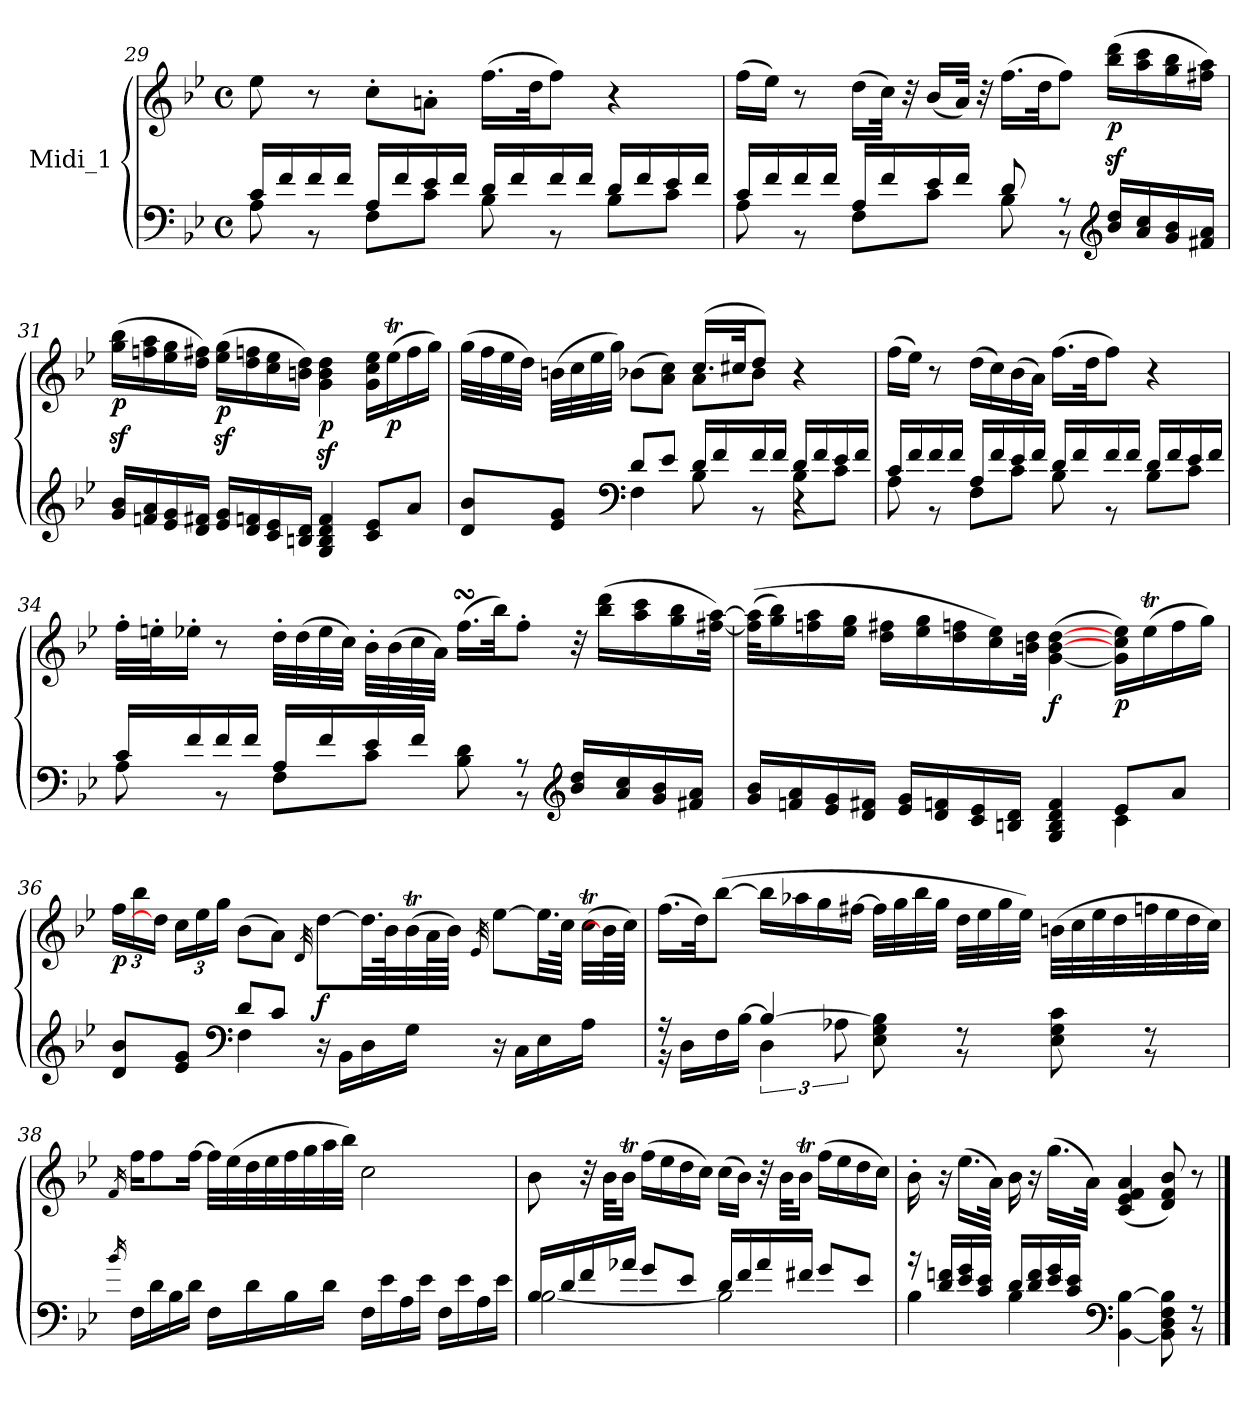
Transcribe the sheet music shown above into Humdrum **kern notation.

**kern	**kern	**dynam
*part1	*part1	*part1
*staff2	*staff1	*staff1/2
*I"Midi_1	*	*
!!LO:LB:g=z
*clefF4	*clefG2	*
*k[b-e-]	*k[b-e-]	*
*B-:	*B-:	*
*M4/4	*M4/4	*
*met(c)	*met(c)	*
=29	=29	=29
*^	*	*
16c/LL	8A\	8ee-i\	.
16f/	.	.	.
16f/	8r	8r	.
16f/JJ	.	.	.
16A/LL	8F\L	8cc'\L	.
16f/	.	.	.
16e-/	8c\J	8ani'\J	.
16f/JJ	.	.	.
16d/LL	8B-\	(>16.ff\LL	.
16f/	.	.	.
.	.	32dd\JK	.
16f/	8r	8ff\J)	.
16f/JJ	.	.	.
16d/LL	8B-\L	4r	.
16f/	.	.	.
16e-/	8c\J	.	.
16f/JJ	.	.	.
=30	=30	=30	=30
16c/LL	8A\	(>16ff\LL	.
16f/	.	16ee-\JJ)	.
16f/	8r	8r	.
16f/JJ	.	.	.
16A/LL	8F\L	(>16dd\LL	.
16f/	.	32cc\JJk)	.
.	.	32r	.
16e-/	8c\J	(16b-/LL	.
16f/JJ	.	32a/JJk)	.
.	.	32r	.
8d/	8B-\	(>16.ff\LL	.
.	.	32dd\JK	.
8r	8r	8ff\J)	.
*clefG2	*	*	*
!	!	!	!LO:DY:b
16b-/ 16dd/LL	4ryy	(>16bb-\z< 16ddd\z<LL	p
16a/ 16cc/	.	16aa\ 16ccc\	.
16g/ 16b-/	.	16gg\ 16bb-\	.
16f#X/ 16a/JJ	.	16ff#X\ 16aa\JJ)	.
!!LO:LB:g=z
=31	=31	=31	=31
*	*^	*	*
!	!	!	!	!LO:DY:b
2ryy	16g/ 16b-/LL	2ryy	(>16gg\z< 16bb-\z<LL	p
.	16fni/ 16a/	.	16ffni\ 16aa\	.
.	16e-/ 16g/	.	16ee-\ 16gg\	.
.	16d/ 16f#X/JJ	.	16dd\ 16ff#X\JJ)	.
!	!	!	!	!LO:DY:b
.	16e-/ 16g/LL	.	(>16ee-\z< 16gg\z<LL	p
.	16d/ 16fn/	.	16dd\ 16ffn\	.
.	16c/ 16e-/	.	16cc\ 16ee-\	.
.	16Bn/ 16d/JJ	.	16bn\ 16dd\JJ)	.
!	!	!	!	!LO:DY:b
2ryy	4G/ 4B/ 4d/ 4f/	2ryy	4g\z< 4b\z< 4dd\z<	p
.	8c/ 8e-/L	.	16g\ 16cc\ 16ee-\LL	.
!	!	!	!	!LO:DY:b
.	.	.	(>16ee-T\	p
.	8a/J	.	16ff\	.
.	.	.	16gg\JJ)	.
=32	=32	=32	=32	=32
*	*	*	*^	*
2ryy	8d/ 8b-i/L	4ryy	(>32gg\LLL	2ryy	.
.	.	.	32ff\	.	.
.	.	.	32ee-\	.	.
.	.	.	32dd\JJJ)	.	.
.	8e-/ 8g/J	.	(>32bn\LLL	.	.
.	.	.	32cc\	.	.
.	.	.	32ee-\	.	.
.	.	.	32gg\JJJ)	.	.
*clefF4	*	*	*	*	*
.	8d/L	4F\	(>8b-X\L	.	.
.	8e-/J	.	8a\ 8cc\J)	.	.
4ryy	16d/LL	8B-\	(>16.cc/LL	8a\L	.
.	16f/	.	.	.	.
.	.	.	32cc#X/JK	.	.
.	16f/	8r	8dd/J)	8b-i\J	.
.	16f/JJ	.	.	.	.
4r	16d/LL	8B-\L	4r	4ryy	.
.	16f/	.	.	.	.
.	16e-/	8c\J	.	.	.
.	16f/JJ	.	.	.	.
*	*v	*v	*	*	*
*	*	*v	*v	*
!!LO:LB:g=z
=33	=33	=33	=33
16c/LL	8A\	(>16ff\LL	.
16f/	.	16ee-\JJ)	.
16f/	8r	8r	.
16f/JJ	.	.	.
16A/LL	8F\L	(>16dd\LL	.
16f/	.	16cc\)	.
16e-/	8c\J	(>16b-\	.
16f/JJ	.	16a\JJ)	.
16d/LL	8B-\	(>16.ff\LL	.
16f/	.	.	.
.	.	32dd\JK	.
16f/	8r	8ff\J)	.
16f/JJ	.	.	.
16d/LL	8B-\L	4r	.
16f/	.	.	.
16e-/	8c\J	.	.
16f/JJ	.	.	.
=34	=34	=34	=34
16c/LL	8A\	32ff'\LLL	.
.	.	32een'\J	.
16f/	.	16ee-X'\JJ	.
16f/	8r	8r	.
16f/JJ	.	.	.
16A/LL	8F\L	32dd'\LLL	.
.	.	(>32dd\	.
16f/	.	32ee-\	.
.	.	32cc\JJJ)	.
16e-/	8c\J	32b-'\LLL	.
.	.	(>32b-\	.
16f/JJ	.	32cc\	.
.	.	32a\JJJ)	.
8B-\ 8d\	8ryy	(16.ffsSSS\LL	.
.	.	32bb-\JK)	.
8r	8r	8ff'\J	.
*clefG2	*	*	*
16b-/ 16dd/LL	4ryy	32r	.
.	.	(>16bb-\ 16ddd\LL	.
16a/ 16cc/	.	.	.
.	.	16aa\ 16ccc\	.
16g/ 16b-/	.	.	.
.	.	16gg\ 16bb-\	.
16f#X/ 16a/JJ	.	.	.
.	.	[32ff#X\ [32aa\JJk)	.
!!LO:LB:g=z
=35	=35	=35	=35
16g/ 16b-/LL	2ryy	(>(32ff#\] 32aa\]KLL	.
.	.	16gg\ 16bb-\)	.
16fni/ 16a/	.	.	.
.	.	16ffn\ 16aa\	.
16e-/ 16g/	.	.	.
.	.	16ee-\ 16gg\JJ	.
16d/ 16f#X/JJ	.	.	.
.	.	16dd\ 16ff#X\LL	.
16e-/ 16g/LL	.	.	.
.	.	16ee-\ 16gg\	.
16d/ 16fn/	.	.	.
.	.	16dd\ 16ffn\	.
16c/ 16e-/	.	.	.
.	.	16cc\ 16ee-\)	.
16Bn/ 16d/JJ	.	.	.
.	.	32bn\ 32dd\JJk	.
!	!	!	!LO:DY:b
4G/ 4B/ 4d/ 4f/	4ryy	(>[4g\ [4b\ [4dd\	f
!	!	!	!LO:DY:b
8e-/L	4c\	16g\] 16cc\ 16ee-\LL)	p
.	.	(>16ee-T\	.
8a/J	.	16ff\	.
.	.	16gg\JJ)	.
=36	=36	=36	=36
*	*	*Xbrackettup	*
!	!	!	!LO:DY:b
8d/ 8b-i/L	4ryy	24ff\LL	p
.	.	24bb-i\	.
.	.	24dd\JJ]	.
8e-/ 8g/J	.	24cc\LL	.
.	.	24ee-\	.
.	.	24gg\JJ	.
*clefF4	*	*	*
8d/L	4F\	(8b-\L	.
8c/J	.	8a\J)	.
.	.	32qd/	.
!	!	!	!LO:DY:b
16r	2ryy	[8dd\L	f
16BB-\LL	.	.	.
16D\	.	32.dd\LL]	.
.	.	64b-\K	.
16G\JJ	.	(32b-T\	.
.	.	64a\L	.
.	.	64b-\JJJJ)	.
.	.	32qe-/	.
16r	.	[8ee-\L	.
16C\LL	.	.	.
16E-\	.	32.ee-\LL]	.
.	.	64cc\JJJk	.
16A\JJ	.	(>32ccT\LLL	.
.	.	64b\L]	.
.	.	64cc\JJJJ)	.
!!LO:LB:g=z
=37	=37	=37	=37
16r	16r	(>16.ff\LL	.
16D\LL	8ryy	.	.
.	.	32dd\JK)	.
16F\	.	(>[8bb-i\J	.
[16B-\JJ	16ryy	.	.
4B-/_	6D\	16bb-\LL]	.
.	.	16aa-X\	.
.	.	16gg\	.
.	12A-X\	.	.
.	.	[16ff#X\JJ	.
8E-\ 8G\ 8B-\]	8ryy	32ff#\LLL]	.
.	.	32gg\	.
.	.	32bb-\	.
.	.	32gg\JJJ	.
8r	8r	32dd\LLL	.
.	.	32ee-\	.
.	.	32gg\	.
.	.	32ee-\JJJ)	.
8E-\ 8G\ 8c\	8ryy	(>32bn\LLL	.
.	.	32cc\	.
.	.	32ee-\	.
.	.	32dd\	.
8r	8r	32ffn\	.
.	.	32ee-\	.
.	.	32dd\	.
.	.	32cc\JJJ)	.
!!LO:PB:g=z
=38	=38	=38	=38
16qb-/	.	16qf/	.
16F\LL	2ryy	16ff\KL	.
16d\	.	8ff\	.
16B-\	.	.	.
16d\JJ	.	[16ff\Jk	.
16F\LL	.	32ff\LLL]	.
.	.	(>32ee-\	.
16d\	.	32dd\	.
.	.	32ee-\	.
16B-\	.	32ff\	.
.	.	32gg\	.
16d\JJ	.	32aa\	.
.	.	32bb-\JJJ)	.
16F\LL	2ryy	2cc\	.
16e-\	.	.	.
16A\	.	.	.
16e-\JJ	.	.	.
16F\LL	.	.	.
16e-\	.	.	.
16A\	.	.	.
16e-\JJ	.	.	.
=39	=39	=39	=39
16B-/LL	[2B-\	8b-\	.
16d/	.	.	.
16f/	.	32r	.
.	.	32b-\KLL	.
16a-X/JJ	.	16b-T\JJ	.
8g/L	.	(>16ff\LL	.
.	.	16ee-\	.
8e-/J	.	16dd\	.
.	.	16cc\JJ)	.
16d/LL	2B-\]	(>16cc\LL	.
16f/	.	16b-\JJ)	.
16a-/	.	32r	.
.	.	32b-\KLL	.
16f#X/JJ	.	16b-T\JJ	.
8g/L	.	(>16ff\LL	.
.	.	16ee-\	.
8e-/J	.	16dd\	.
.	.	16cc\JJ)	.
!!LO:LB:g=z
=40	=40	=40	=40
16r	4B-\	16b-'\	.
16d/ 16fni/LL	.	16r	.
16e-/ 16g/	.	(>16.ee-\LL	.
16c/ 16e-/JJ	.	.	.
.	.	32a\JJk)	.
16d/LL	4B-\	16b-\	.
16d/ 16f/	.	16r	.
16e-/ 16g/	.	(>16.gg\LL	.
16c/ 16e-/JJ	.	.	.
.	.	32a\JJk)	.
*clefF4	*	*	*
[4BB-\ [4B-\	4ryy	(4c/ 4e-/ 4f/ 4a/	.
8BB-\] 8D\ 8F\ 8B-\]	8ryy	8d/ 8f/ 8b-/)	.
8r	8r	8r	.
*v	*v	*	*
==	==	==
*-	*-	*-
